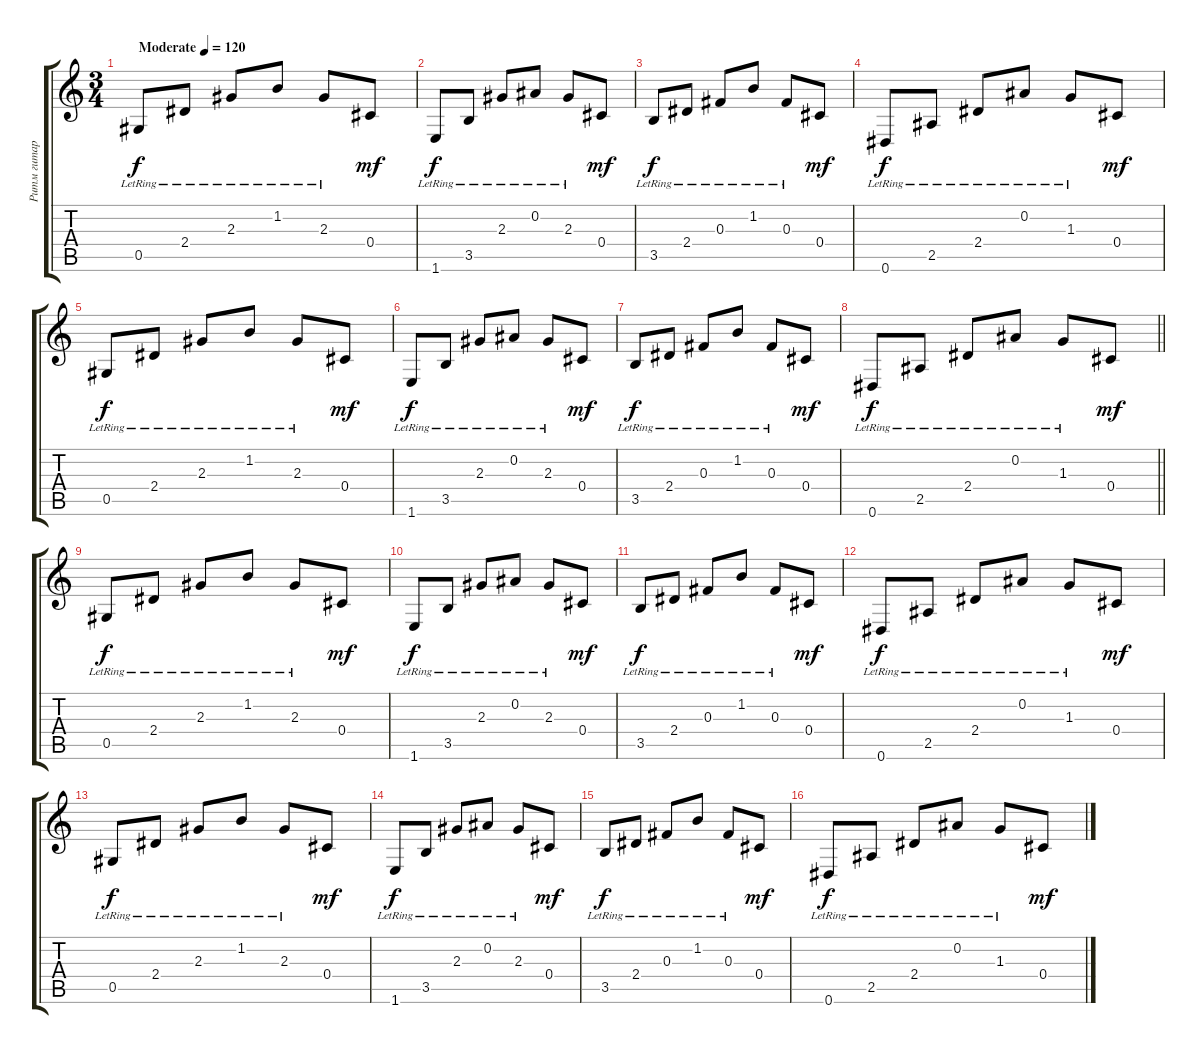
\track ("Ритм гитара 1" "Ритм гитар") {instrument electricguitarclean}
\staff {score tabs}
\tuning (Eb4 Bb3 Gb3 Db3 Ab2 Eb2) {hide}
\ts (3 4)
\tempo (120 "Moderate")
\clef g2
\ks c
0.5{lr}.8{dy f instrument electricguitarclean} 2.4{lr}.8 2.3{lr}.8 1.2{lr}.8 2.3{lr}.8 0.4.8{dy mf} |
1.6{lr}.8{dy f} 3.5{lr}.8 2.3{lr}.8 0.2{lr}.8 2.3{lr}.8 0.4.8{dy mf} |
3.5{lr}.8{dy f} 2.4{lr}.8 0.3{lr}.8 1.2{lr}.8 0.3{lr}.8 0.4.8{dy mf} |
0.6{lr}.8{dy f} 2.5{lr}.8 2.4{lr}.8 0.2{lr}.8 1.3{lr}.8 0.4.8{dy mf} |
0.5{lr}.8{dy f} 2.4{lr}.8 2.3{lr}.8 1.2{lr}.8 2.3{lr}.8 0.4.8{dy mf} |
1.6{lr}.8{dy f} 3.5{lr}.8 2.3{lr}.8 0.2{lr}.8 2.3{lr}.8 0.4.8{dy mf} |
3.5{lr}.8{dy f} 2.4{lr}.8 0.3{lr}.8 1.2{lr}.8 0.3{lr}.8 0.4.8{dy mf} |
\barLineRight lightlight
0.6{lr}.8{dy f} 2.5{lr}.8 2.4{lr}.8 0.2{lr}.8 1.3{lr}.8 0.4.8{dy mf} |
0.5{lr}.8{dy f} 2.4{lr}.8 2.3{lr}.8 1.2{lr}.8 2.3{lr}.8 0.4.8{dy mf} |
1.6{lr}.8{dy f} 3.5{lr}.8 2.3{lr}.8 0.2{lr}.8 2.3{lr}.8 0.4.8{dy mf} |
3.5{lr}.8{dy f} 2.4{lr}.8 0.3{lr}.8 1.2{lr}.8 0.3{lr}.8 0.4.8{dy mf} |
0.6{lr}.8{dy f} 2.5{lr}.8 2.4{lr}.8 0.2{lr}.8 1.3{lr}.8 0.4.8{dy mf} |
0.5{lr}.8{dy f} 2.4{lr}.8 2.3{lr}.8 1.2{lr}.8 2.3{lr}.8 0.4.8{dy mf} |
1.6{lr}.8{dy f} 3.5{lr}.8 2.3{lr}.8 0.2{lr}.8 2.3{lr}.8 0.4.8{dy mf} |
3.5{lr}.8{dy f} 2.4{lr}.8 0.3{lr}.8 1.2{lr}.8 0.3{lr}.8 0.4.8{dy mf} |
0.6{lr}.8{dy f} 2.5{lr}.8 2.4{lr}.8 0.2{lr}.8 1.3{lr}.8 0.4.8{dy mf}
